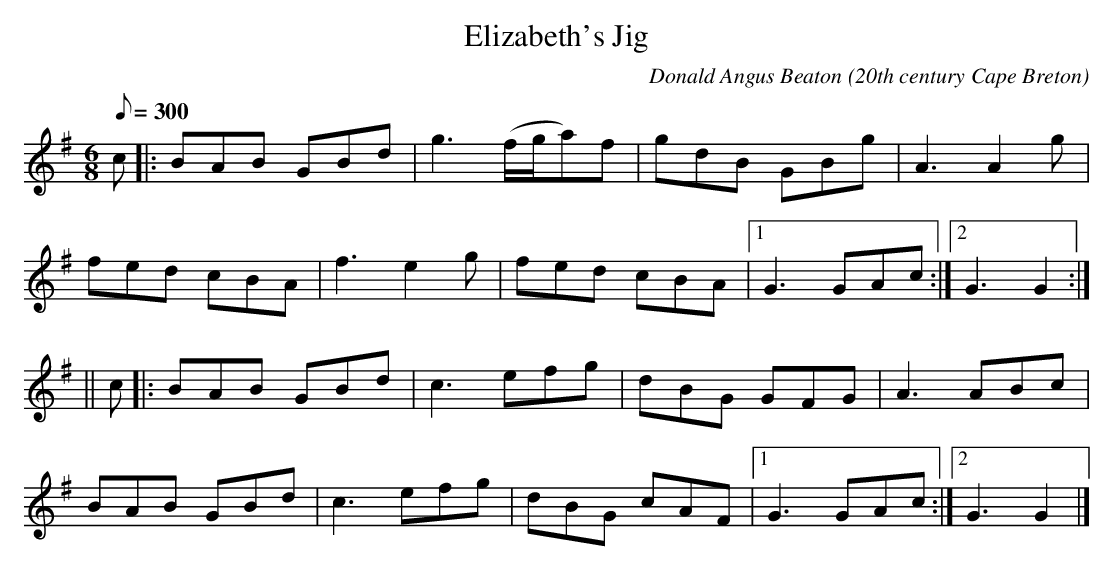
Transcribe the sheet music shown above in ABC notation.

X:1
T:Elizabeth's Jig
C:Donald Angus Beaton
O:20th century Cape Breton
L:1/8
M:6/8
Q:300
K:G
c|:BAB GBd|g3 (f/g/a)f|gdB GBg|A3 A2 g|
fed cBA|f3 e2 g|fed cBA|[1G3 GAc:|[2G3 G2:|
||c|:BAB GBd|c3 efg|dBG GFG|A3 ABc|
BAB GBd|c3 efg|dBG cAF|[1G3 GAc:|[2G3 G2|]
